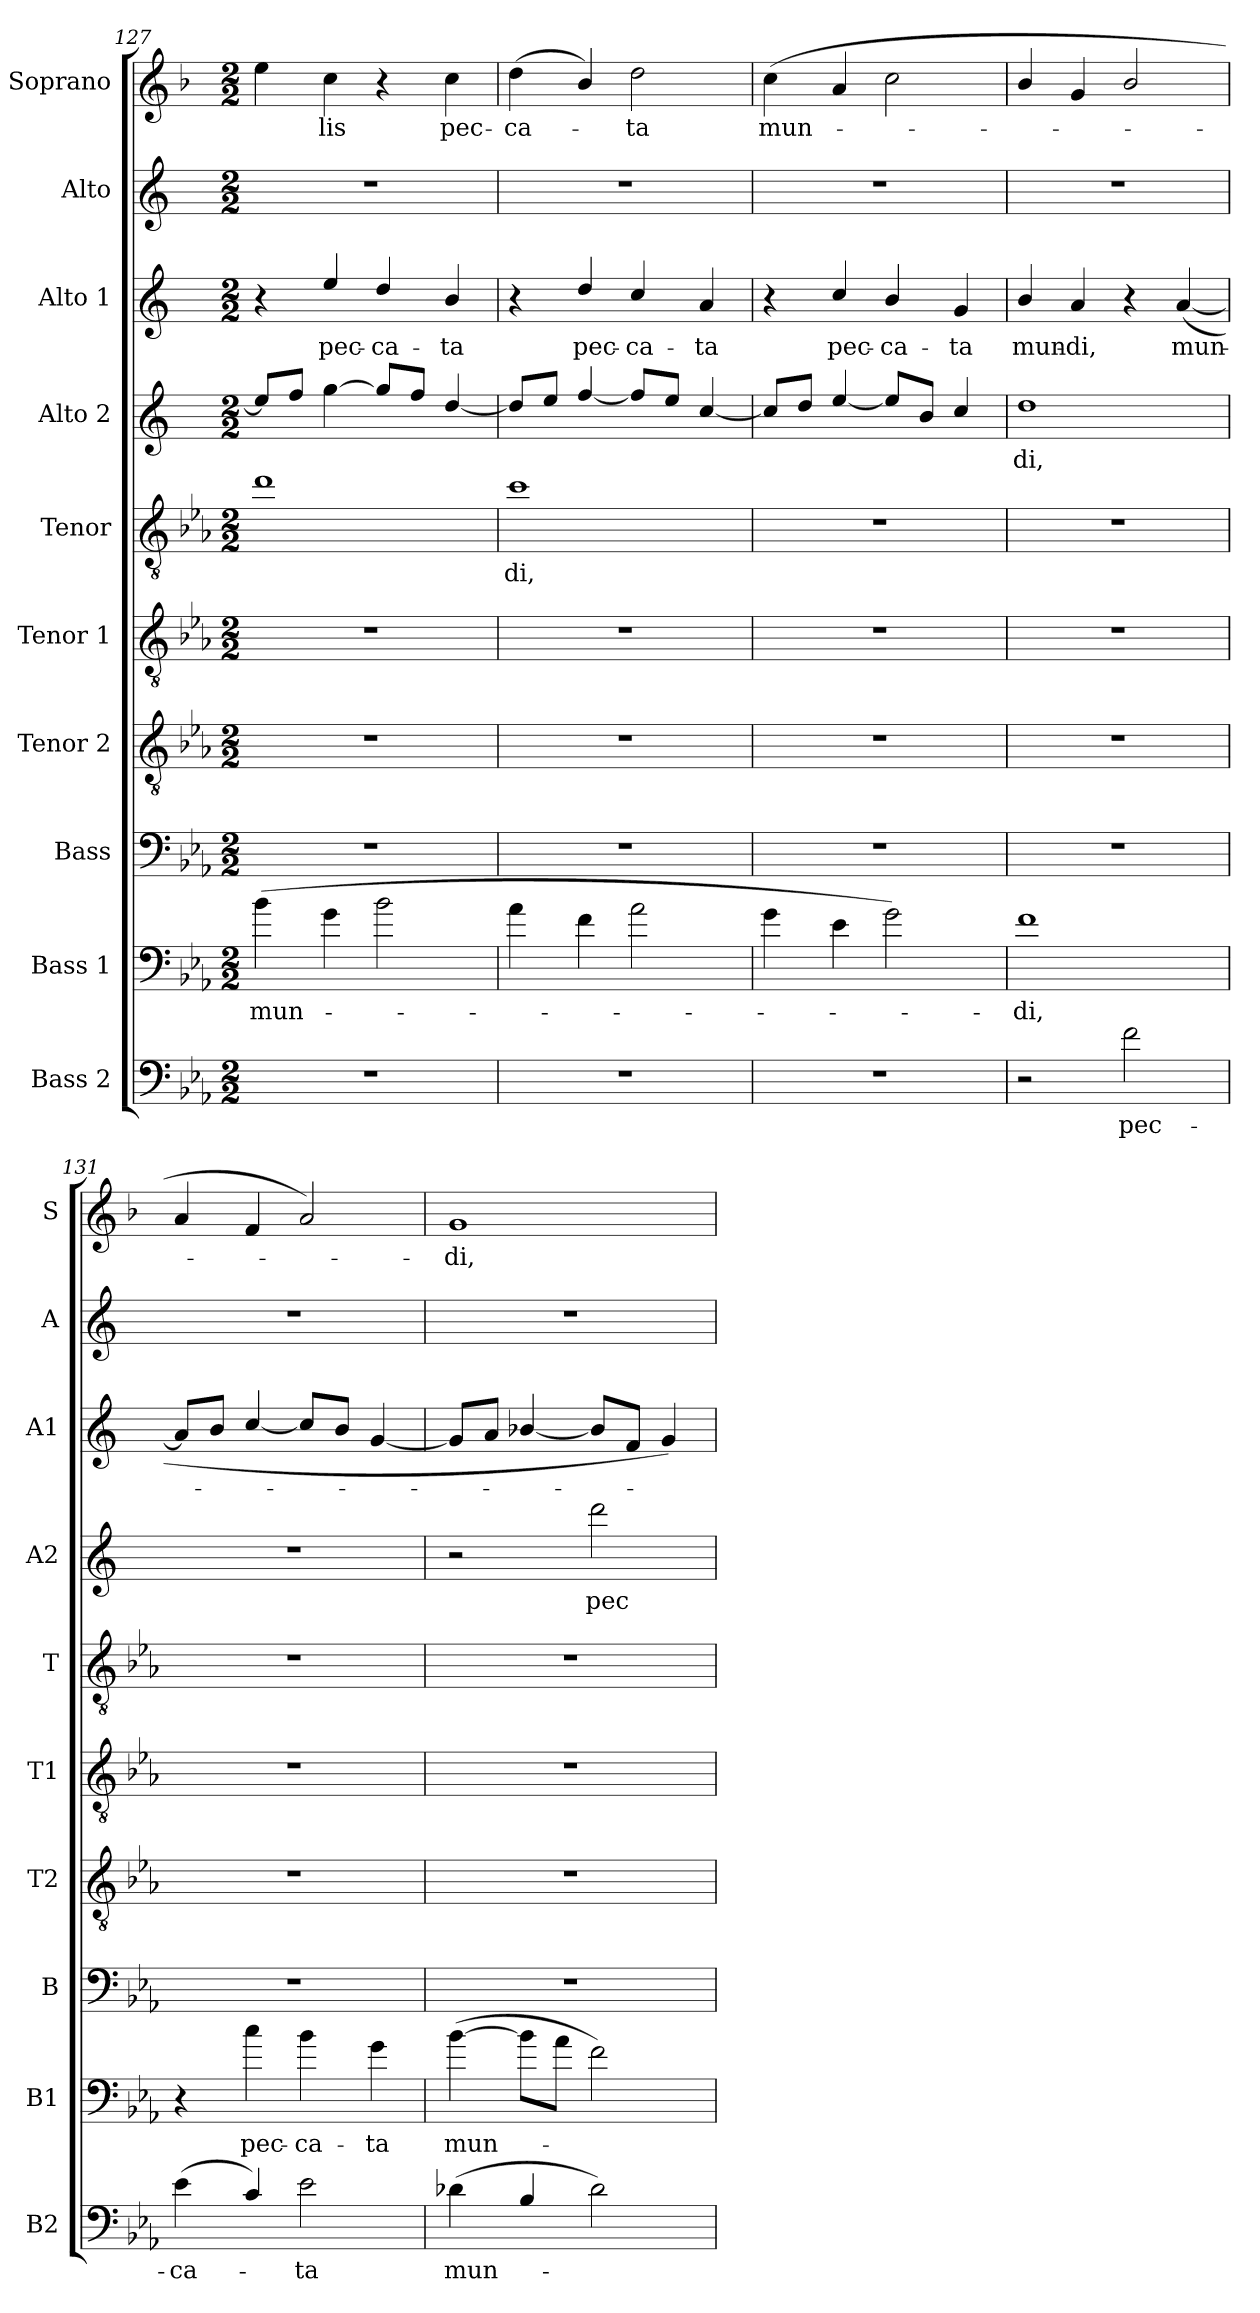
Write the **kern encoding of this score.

**kern	**text	**kern	**text	**kern	**kern	**kern	**kern	**text	**kern	**text	**kern	**text	**kern	**kern	**text
*part10	*part10	*part9	*part9	*part8	*part7	*part6	*part5	*part5	*part4	*part4	*part3	*part3	*part2	*part1	*part1
*staff10	*staff10	*staff9	*staff9	*staff8	*staff7	*staff6	*staff5	*staff5	*staff4	*staff4	*staff3	*staff3	*staff2	*staff1	*staff1
*I"Bass 2	*	*I"Bass 1	*	*I"Bass	*I"Tenor 2	*I"Tenor 1	*I"Tenor	*	*I"Alto 2	*	*I"Alto 1	*	*I"Alto	*I"Soprano	*
*I'B2	*	*I'B1	*	*I'B	*I'T2	*I'T1	*I'T	*	*I'A2	*	*I'A1	*	*I'A	*I'S	*
*clefF4	*	*clefF4	*	*clefF4	*clefGv2	*clefGv2	*clefGv2	*	*clefG2	*	*clefG2	*	*clefG2	*clefG2	*
*ITrd12c21	*	*ITrd12c21	*	*ITrd12c21	*ITrd8c14	*ITrd8c14	*ITrd8c14	*	*ITrd5c9	*	*ITrd5c9	*	*ITrd5c9	*ITrd1c2	*
*k[b-e-a-]	*	*k[b-e-a-]	*	*k[b-e-a-]	*k[b-e-a-]	*k[b-e-a-]	*k[b-e-a-]	*	*k[b-e-a-]	*	*k[b-e-a-]	*	*k[b-e-a-]	*k[b-e-a-]	*
*c:	*	*c:	*	*c:	*c:	*c:	*c:	*	*c:	*	*c:	*	*c:	*c:	*
*M2/2	*	*M2/2	*	*M2/2	*M2/2	*M2/2	*M2/2	*	*M2/2	*	*M2/2	*	*M2/2	*M2/2	*
=127	=127	=127	=127	=127	=127	=127	=127	=127	=127	=127	=127	=127	=127	=127	=127
!	!	!	!LO:LY:b	!	!	!	!	!	!	!	!	!	!	!	!
1r	.	(>4B-\	mun-	1r	1r	1r	1d	.	8g/L]	.	4r	.	1r	4dd\	.
.	.	.	.	.	.	.	.	.	8a-/J	.	.	.	.	.	.
!	!	!	!	!	!	!	!	!	!	!	!	!LO:LY:b	!	!	!LO:LY:b
.	.	4G\	.	.	.	.	.	.	[4b-\	.	4g/	pec-	.	4b-\	-lis
!	!	!	!	!	!	!	!	!	!	!	!	!LO:LY:b	!	!	!
.	.	2B-\	.	.	.	.	.	.	8b-/L]	.	4f/	-ca-	.	4r	.
.	.	.	.	.	.	.	.	.	8a-/J	.	.	.	.	.	.
!	!	!	!	!	!	!	!	!	!	!	!	!LO:LY:b	!	!	!LO:LY:b
.	.	.	.	.	.	.	.	.	[4f/	.	4d/	-ta	.	4b-\	pec-
=128	=128	=128	=128	=128	=128	=128	=128	=128	=128	=128	=128	=128	=128	=128	=128
!	!	!	!	!	!	!	!	!LO:LY:b	!	!	!	!	!	!	!LO:LY:b
1r	.	4A-\	.	1r	1r	1r	1c	-di,	8f/L]	.	4r	.	1r	(>4cc\	-ca-
.	.	.	.	.	.	.	.	.	8g/J	.	.	.	.	.	.
!	!	!	!	!	!	!	!	!	!	!	!	!LO:LY:b	!	!	!
.	.	4F\	.	.	.	.	.	.	[4a-/	.	4f/	pec-	.	4a-/)	.
!	!	!	!	!	!	!	!	!	!	!	!	!LO:LY:b	!	!	!LO:LY:b
.	.	2A-\	.	.	.	.	.	.	8a-/L]	.	4e-/	-ca-	.	2cc\	-ta
.	.	.	.	.	.	.	.	.	8g/J	.	.	.	.	.	.
!	!	!	!	!	!	!	!	!	!	!	!	!LO:LY:b	!	!	!
.	.	.	.	.	.	.	.	.	[4e-/	.	4c/	-ta	.	.	.
=129	=129	=129	=129	=129	=129	=129	=129	=129	=129	=129	=129	=129	=129	=129	=129
!	!	!	!	!	!	!	!	!	!	!	!	!	!	!	!LO:LY:b
1r	.	4G\	.	1r	1r	1r	1r	.	8e-/L]	.	4r	.	1r	(>4b-\	mun-
.	.	.	.	.	.	.	.	.	8f/J	.	.	.	.	.	.
!	!	!	!	!	!	!	!	!	!	!	!	!LO:LY:b	!	!	!
.	.	4E-\	.	.	.	.	.	.	[4g/	.	4e-/	pec-	.	4g/	.
!	!	!	!	!	!	!	!	!	!	!	!	!LO:LY:b	!	!	!
.	.	2G\)	.	.	.	.	.	.	8g/L]	.	4d/	-ca-	.	2b-\	.
.	.	.	.	.	.	.	.	.	8d/J	.	.	.	.	.	.
!	!	!	!	!	!	!	!	!	!	!	!	!LO:LY:b	!	!	!
.	.	.	.	.	.	.	.	.	4e-/	.	4B-/	-ta	.	.	.
=130	=130	=130	=130	=130	=130	=130	=130	=130	=130	=130	=130	=130	=130	=130	=130
!	!	!	!LO:LY:b	!	!	!	!	!	!	!LO:LY:b	!	!LO:LY:b	!	!	!
2r	.	1F	-di,	1r	1r	1r	1r	.	1f	-di,	4d/	mun-	1r	4a-/	.
!	!	!	!	!	!	!	!	!	!	!	!	!LO:LY:b	!	!	!
.	.	.	.	.	.	.	.	.	.	.	4c/	-di,	.	4f/	.
!	!LO:LY:b	!	!	!	!	!	!	!	!	!	!	!	!	!	!
2F\	pec-	.	.	.	.	.	.	.	.	.	4r	.	.	2a-/	.
!	!	!	!	!	!	!	!	!	!	!	!	!LO:LY:b	!	!	!
.	.	.	.	.	.	.	.	.	.	.	(<[4c/	mun-	.	.	.
=131	=131	=131	=131	=131	=131	=131	=131	=131	=131	=131	=131	=131	=131	=131	=131
!	!LO:LY:b	!	!	!	!	!	!	!	!	!	!	!	!	!	!
(>4E-\	-ca-	4r	.	1r	1r	1r	1r	.	1r	.	8c/L]	.	1r	4g/	.
.	.	.	.	.	.	.	.	.	.	.	8d/J	.	.	.	.
!	!	!	!LO:LY:b	!	!	!	!	!	!	!	!	!	!	!	!
4C/)	.	4c\	pec-	.	.	.	.	.	.	.	[4e-/	.	.	4e-/	.
!	!LO:LY:b	!	!LO:LY:b	!	!	!	!	!	!	!	!	!	!	!	!
2E-\	-ta	4B-\	-ca-	.	.	.	.	.	.	.	8e-/L]	.	.	2g/)	.
.	.	.	.	.	.	.	.	.	.	.	8d/J	.	.	.	.
!	!	!	!LO:LY:b	!	!	!	!	!	!	!	!	!	!	!	!
.	.	4G\	-ta	.	.	.	.	.	.	.	[4B-/	.	.	.	.
=132	=132	=132	=132	=132	=132	=132	=132	=132	=132	=132	=132	=132	=132	=132	=132
!	!LO:LY:b	!	!LO:LY:b	!	!	!	!	!	!	!	!	!	!	!	!LO:LY:b
(>4D-X\	mun-	(>[4B-\	mun-	1r	1r	1r	1r	.	2r	.	8B-/L]	.	1r	1f	-di,
.	.	.	.	.	.	.	.	.	.	.	8c/J	.	.	.	.
4BB-/	.	8B-\L]	.	.	.	.	.	.	.	.	[4d-X/	.	.	.	.
.	.	8A-\J	.	.	.	.	.	.	.	.	.	.	.	.	.
!	!	!	!	!	!	!	!	!	!	!LO:LY:b	!	!	!	!	!
2D-\)	.	2F\)	.	.	.	.	.	.	2ff\	pec-	8d-/L]	.	.	.	.
.	.	.	.	.	.	.	.	.	.	.	8A-/J	.	.	.	.
.	.	.	.	.	.	.	.	.	.	.	4B-/)	.	.	.	.
=	=	=	=	=	=	=	=	=	=	=	=	=	=	=	=
*-	*-	*-	*-	*-	*-	*-	*-	*-	*-	*-	*-	*-	*-	*-	*-
